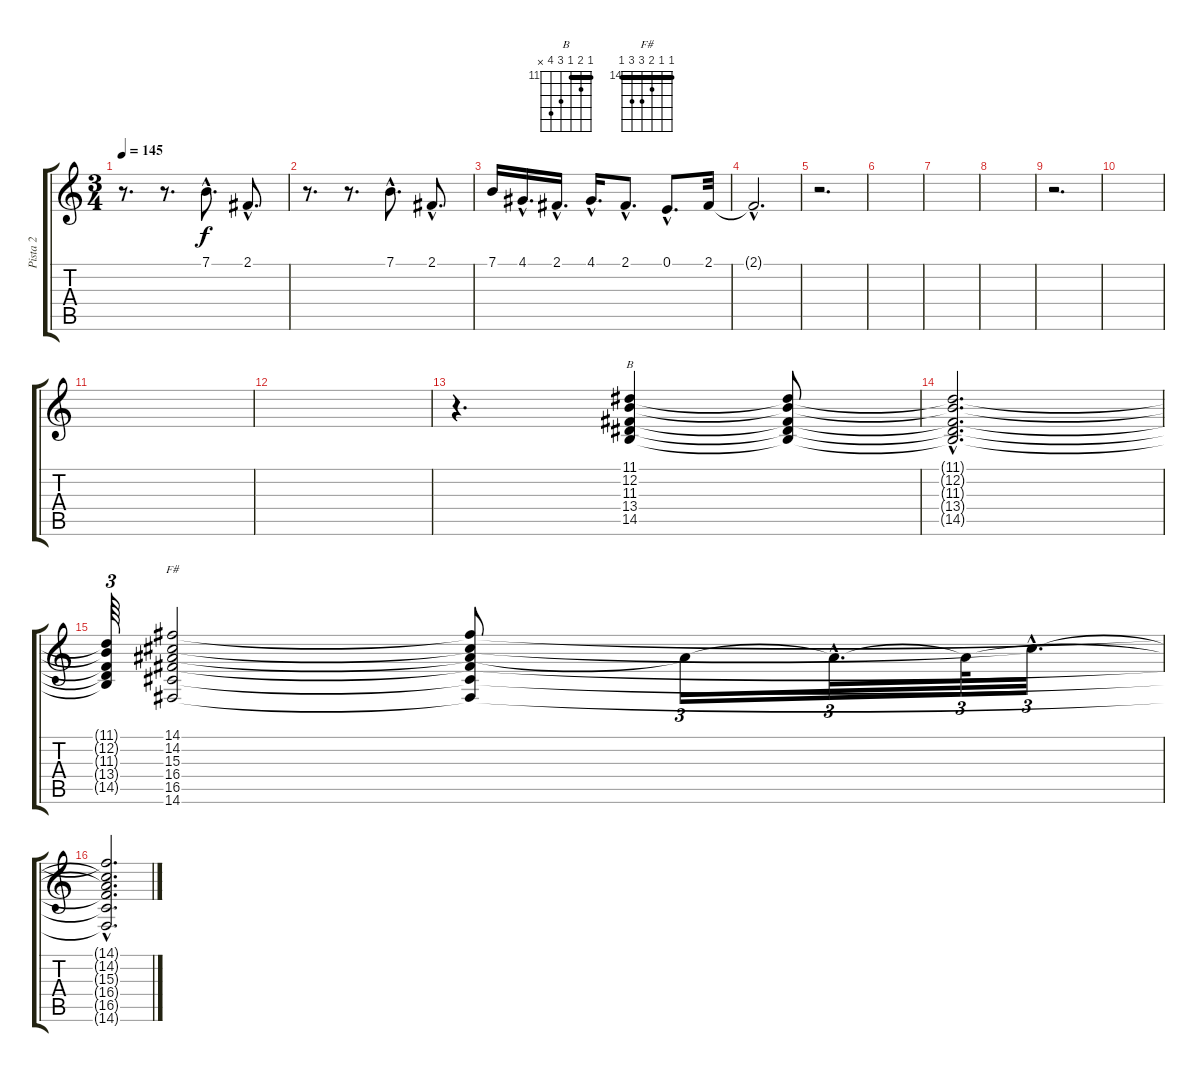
\track ("Pista 2" "Pista 2") {instrument stringensemble1}
\staff {score tabs}
\tuning (E4 B3 G3 D3 A2 E2) {hide}
\chord ("B" 11 12 11 13 14 x) {firstfret 11 barre 11}
\chord ("F#" 14 14 15 16 16 14) {firstfret 14 barre 14}
\ts (3 4)
\tempo 145
\clef g2
\ks c
r.8{d dy f} r.8{d} 7.1{hac}.8{d} 2.1{hac}.8{d} |
r.8{d} r.8{d} 7.1{hac}.8{d} 2.1{hac}.8{d} |
7.1.16 4.1{hac}.16{d} 2.1{hac}.16{d} 4.1{hac}.16{d} 2.1{hac}.8{d} 0.1{hac}.8{d} 2.1.32 |
2.1{hac t}.2{d} |
r.2{d} |
|
|
|
r.2{d} |
|
|
|
r.4{d} (11.1 12.2 11.3 13.4 14.5).4{ch "B" balance 5} (11.1{t} 12.2{t} 11.3{t} 13.4{t} 14.5{t}).8 |
(11.1{hac t} 12.2{hac t} 11.3{hac t} 13.4{hac t} 14.5{hac t}).2{d} |
(11.1{t} 12.2{t} 11.3{t} 13.4{t} 14.5{t}).64{tu (3 2)} (14.1 14.2 15.3 16.4 16.5 14.6).2{ch "F#"} (14.1{t} 14.2{t} 15.3{t} 16.4{t} 16.5{t} 14.6{t}).8 15.3{t}.16{tu (3 2)} 15.3{hac t}.32{d tu (3 2)} 15.3{t}.64{tu (3 2)} 14.2{hac t}.32{d tu (3 2)} |
(14.1{hac t} 14.2{hac t} 15.3{hac t} 16.4{hac t} 16.5{hac t} 14.6{hac t}).2{d}
